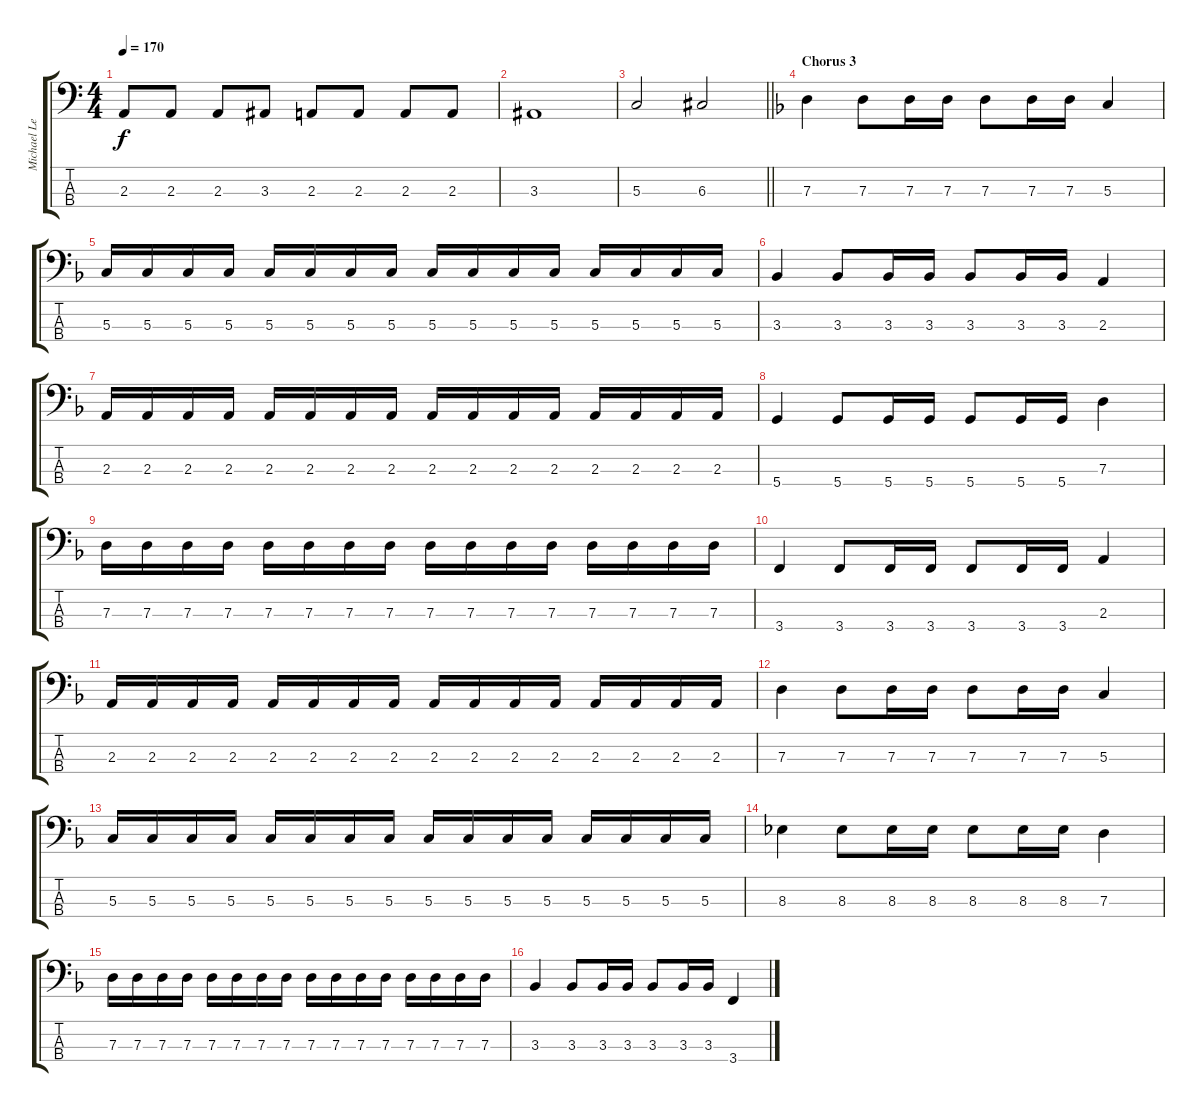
\track ("Michael LePond Bass" "Michael Le") {instrument electricbassfinger}
\staff {score tabs}
\tuning (F2 C2 G1 D1) {hide}
\ts (4 4)
\tempo 170
\clef f4
\ks aminor
2.3.8{dy f} 2.3.8 2.3.8 3.3.8 2.3.8 2.3.8 2.3.8 2.3.8 |
3.3.1 |
\barLineRight lightlight
5.3.2 6.3.2 |
\section ("" "Chorus 3")
\ks dminor
7.3.4 7.3.8 7.3.16 7.3.16 7.3.8 7.3.16 7.3.16 5.3.4 |
5.3.16 5.3.16 5.3.16 5.3.16 5.3.16 5.3.16 5.3.16 5.3.16 5.3.16 5.3.16 5.3.16 5.3.16 5.3.16 5.3.16 5.3.16 5.3.16 |
3.3.4 3.3.8 3.3.16 3.3.16 3.3.8 3.3.16 3.3.16 2.3.4 |
2.3.16 2.3.16 2.3.16 2.3.16 2.3.16 2.3.16 2.3.16 2.3.16 2.3.16 2.3.16 2.3.16 2.3.16 2.3.16 2.3.16 2.3.16 2.3.16 |
5.4.4 5.4.8 5.4.16 5.4.16 5.4.8 5.4.16 5.4.16 7.3.4 |
7.3.16 7.3.16 7.3.16 7.3.16 7.3.16 7.3.16 7.3.16 7.3.16 7.3.16 7.3.16 7.3.16 7.3.16 7.3.16 7.3.16 7.3.16 7.3.16 |
3.4.4 3.4.8 3.4.16 3.4.16 3.4.8 3.4.16 3.4.16 2.3.4 |
2.3.16 2.3.16 2.3.16 2.3.16 2.3.16 2.3.16 2.3.16 2.3.16 2.3.16 2.3.16 2.3.16 2.3.16 2.3.16 2.3.16 2.3.16 2.3.16 |
7.3.4 7.3.8 7.3.16 7.3.16 7.3.8 7.3.16 7.3.16 5.3.4 |
5.3.16 5.3.16 5.3.16 5.3.16 5.3.16 5.3.16 5.3.16 5.3.16 5.3.16 5.3.16 5.3.16 5.3.16 5.3.16 5.3.16 5.3.16 5.3.16 |
8.3.4 8.3.8 8.3.16 8.3.16 8.3.8 8.3.16 8.3.16 7.3.4 |
7.3.16 7.3.16 7.3.16 7.3.16 7.3.16 7.3.16 7.3.16 7.3.16 7.3.16 7.3.16 7.3.16 7.3.16 7.3.16 7.3.16 7.3.16 7.3.16 |
3.3.4 3.3.8 3.3.16 3.3.16 3.3.8 3.3.16 3.3.16 3.4.4
